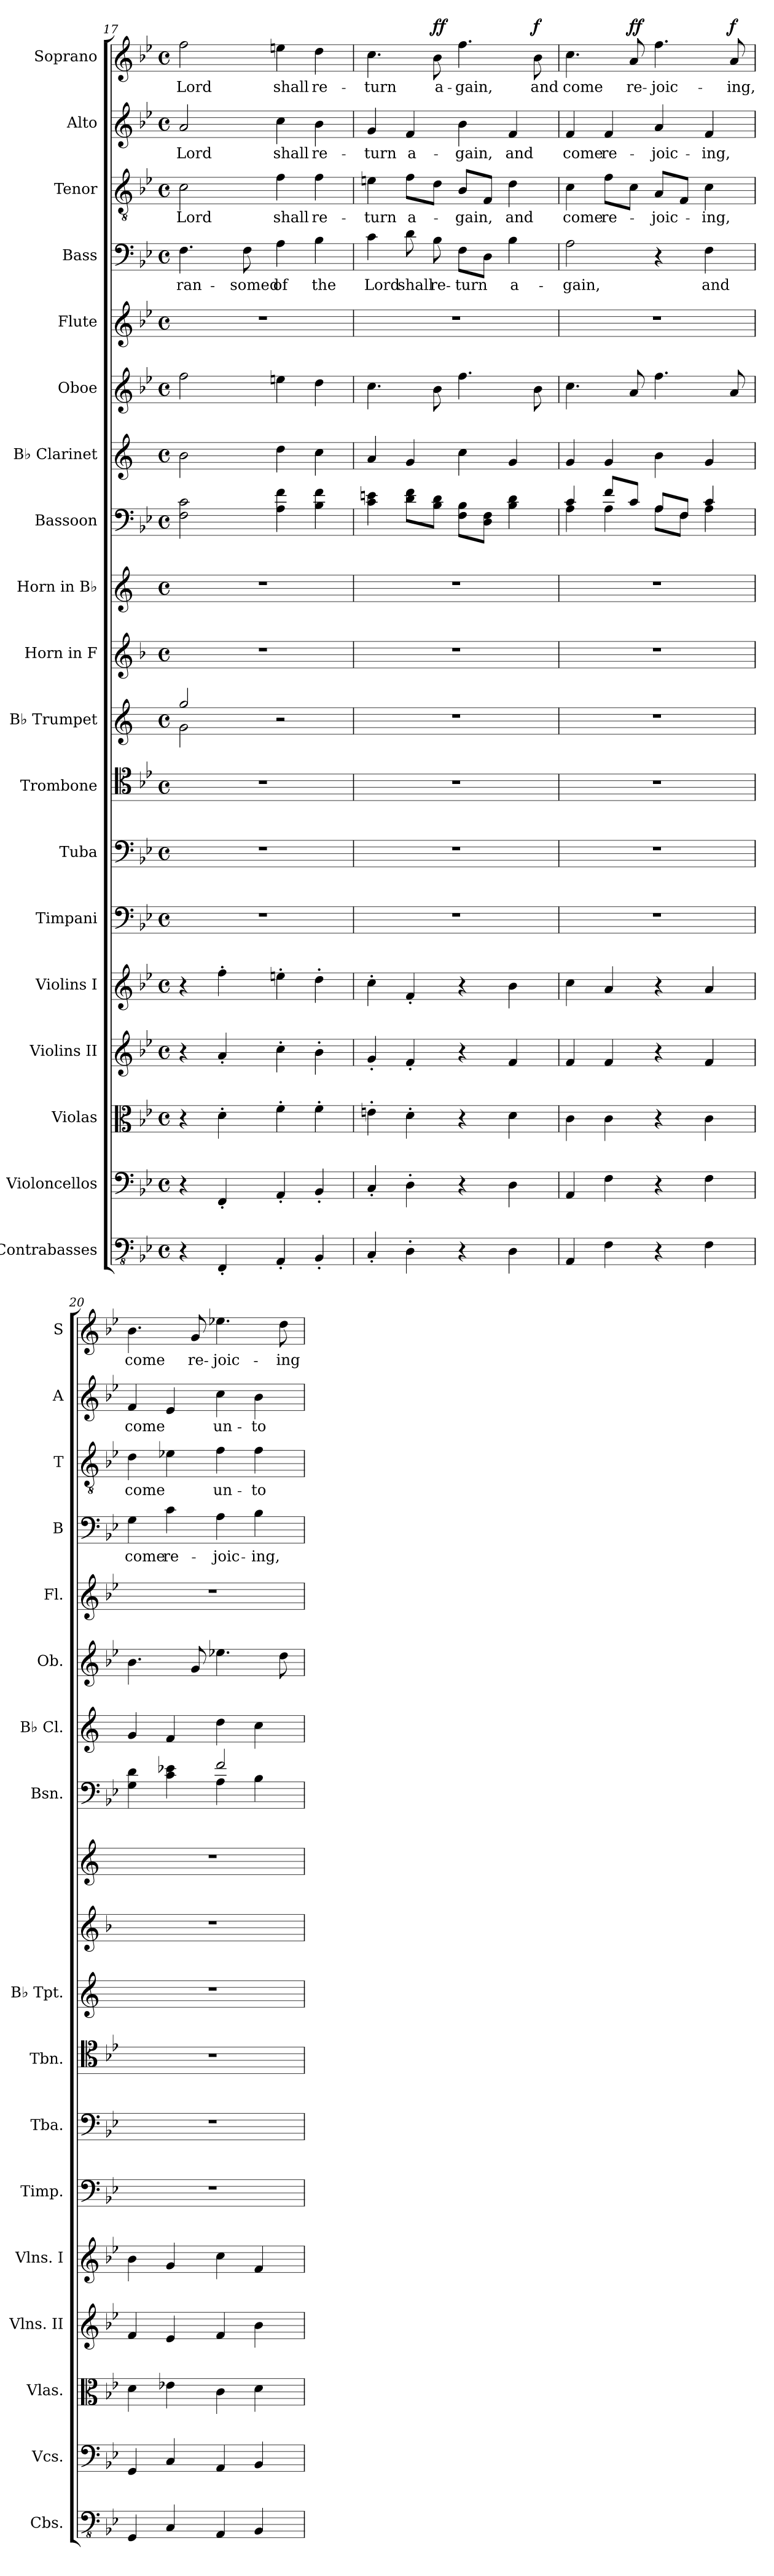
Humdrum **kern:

**kern	**kern	**kern	**kern	**kern	**kern	**kern	**kern	**kern	**kern	**kern	**kern	**kern	**kern	**kern	**kern	**text	**kern	**text	**kern	**text	**kern	**text	**dynam
*part19	*part18	*part17	*part16	*part15	*part14	*part13	*part12	*part11	*part10	*part9	*part8	*part7	*part6	*part5	*part4	*part4	*part3	*part3	*part2	*part2	*part1	*part1	*part1
*staff19	*staff18	*staff17	*staff16	*staff15	*staff14	*staff13	*staff12	*staff11	*staff10	*staff9	*staff8	*staff7	*staff6	*staff5	*staff4	*staff4	*staff3	*staff3	*staff2	*staff2	*staff1	*staff1	*staff1
*I"Contrabasses	*I"Violoncellos	*I"Violas	*I"Violins II	*I"Violins I	*I"Timpani	*I"Tuba	*I"Trombone	*I"B♭ Trumpet	*I"Horn in F	*I"Horn in B♭	*I"Bassoon	*I"B♭ Clarinet	*I"Oboe	*I"Flute	*I"Bass	*	*I"Tenor	*	*I"Alto	*	*I"Soprano	*	*
*I'Cbs.	*I'Vcs.	*I'Vlas.	*I'Vlns. II	*I'Vlns. I	*I'Timp.	*I'Tba.	*I'Tbn.	*I'B♭ Tpt.	*	*	*I'Bsn.	*I'B♭ Cl.	*I'Ob.	*I'Fl.	*I'B	*	*I'T	*	*I'A	*	*I'S	*	*
*clefFv4	*clefF4	*clefC3	*clefG2	*clefG2	*clefF4	*clefF4	*clefC4	*clefG2	*clefG2	*clefG2	*clefF4	*clefG2	*clefG2	*clefG2	*clefF4	*	*clefGv2	*	*clefG2	*	*clefG2	*	*
*	*	*	*	*	*	*	*	*ITrd1c2	*ITrd4c7	*ITrd1c2	*	*ITrd1c2	*	*	*	*	*	*	*	*	*	*	*
*k[b-e-]	*k[b-e-]	*k[b-e-]	*k[b-e-]	*k[b-e-]	*k[b-e-]	*k[b-e-]	*k[b-e-]	*k[b-e-]	*k[b-e-]	*k[b-e-]	*k[b-e-]	*k[b-e-]	*k[b-e-]	*k[b-e-]	*k[b-e-]	*	*k[b-e-]	*	*k[b-e-]	*	*k[b-e-]	*	*
*M4/4	*M4/4	*M4/4	*M4/4	*M4/4	*M4/4	*M4/4	*M4/4	*M4/4	*M4/4	*M4/4	*M4/4	*M4/4	*M4/4	*M4/4	*M4/4	*	*M4/4	*	*M4/4	*	*M4/4	*	*
*met(c)	*met(c)	*met(c)	*met(c)	*met(c)	*met(c)	*met(c)	*met(c)	*met(c)	*met(c)	*met(c)	*met(c)	*met(c)	*met(c)	*met(c)	*met(c)	*	*met(c)	*	*met(c)	*	*met(c)	*	*
=17	=17	=17	=17	=17	=17	=17	=17	=17	=17	=17	=17	=17	=17	=17	=17	=17	=17	=17	=17	=17	=17	=17	=17
*	*	*	*	*	*	*	*	*^	*	*	*	*	*	*	*	*	*	*	*	*	*	*	*
!	!	!	!	!	!	!	!	!	!	!	!	!	!	!	!	!	!LO:LY:b	!	!LO:LY:b	!	!LO:LY:b	!	!LO:LY:b	!
4r	4r	4r	4r	4r	1r	1r	1r	2ff/	2f\	1r	1r	2F\ 2c\	2a\	2ff\	1r	4.F\	ran-	2c\	Lord	2a/	Lord	2ff\	Lord	.
4FFF'/	4FF'/	4d'\	4a'/	4ff'\	.	.	.	.	.	.	.	.	.	.	.	.	.	.	.	.	.	.	.	.
!	!	!	!	!	!	!	!	!	!	!	!	!	!	!	!	!	!LO:LY:b	!	!	!	!	!	!	!
.	.	.	.	.	.	.	.	.	.	.	.	.	.	.	.	8F\	-somed	.	.	.	.	.	.	.
!	!	!	!	!	!	!	!	!	!	!	!	!	!	!	!	!	!LO:LY:b	!	!LO:LY:b	!	!LO:LY:b	!	!LO:LY:b	!
4AAA'/	4AA'/	4f'\	4cc'\	4een'\	.	.	.	2r	2ryy	.	.	4A\ 4f\	4cc\	4een\	.	4A\	of	4f\	shall	4cc\	shall	4een\	shall	.
!	!	!	!	!	!	!	!	!	!	!	!	!	!	!	!	!	!LO:LY:b	!	!LO:LY:b	!	!LO:LY:b	!	!LO:LY:b	!
4BBB-'/	4BB-'/	4f'\	4b-'\	4dd'\	.	.	.	.	.	.	.	4B-\ 4f\	4b-\	4dd\	.	4B-\	the	4f\	re-	4b-\	re-	4dd\	re-	.
*	*	*	*	*	*	*	*	*v	*v	*	*	*	*	*	*	*	*	*	*	*	*	*	*	*
!!LO:PB:g=z
=18	=18	=18	=18	=18	=18	=18	=18	=18	=18	=18	=18	=18	=18	=18	=18	=18	=18	=18	=18	=18	=18	=18	=18
!	!	!	!	!	!	!	!	!	!	!	!	!	!	!	!	!LO:LY:b	!	!LO:LY:b	!	!LO:LY:b	!	!LO:LY:b	!
4CC'/	4C'/	4en'\	4g'/	4cc'\	1r	1r	1r	1r	1r	1r	4c\ 4en\	4g/	4.cc\	1r	4c\	Lord	4en\	-turn	4g/	-turn	4.cc\	-turn	.
!	!	!	!	!	!	!	!	!	!	!	!	!	!	!	!	!LO:LY:b	!	!LO:LY:b	!	!LO:LY:b	!	!	!
4DD'\	4D'\	4d'\	4f'/	4f'/	.	.	.	.	.	.	8d\ 8f\L	4f/	.	.	8d\	shall	8f\L	a-	4f/	a-	.	.	.
!	!	!	!	!	!	!	!	!	!	!	!	!	!	!	!	!LO:LY:b	!	!	!	!	!	!LO:LY:b	!LO:DY:a
.	.	.	.	.	.	.	.	.	.	.	8B-\ 8d\J	.	8b-\	.	8B-\	re-	8d\J	.	.	.	8b-\	a-	ff
!	!	!	!	!	!	!	!	!	!	!	!	!	!	!	!	!LO:LY:b	!	!LO:LY:b	!	!LO:LY:b	!	!LO:LY:b	!
4r	4r	4r	4r	4r	.	.	.	.	.	.	8F\ 8B-\L	4b-\	4.ff\	.	8F\L	-turn	8B-/L	-gain,	4b-\	-gain,	4.ff\	-gain,	.
.	.	.	.	.	.	.	.	.	.	.	8D\ 8F\J	.	.	.	8D\J	.	8F/J	.	.	.	.	.	.
!	!	!	!	!	!	!	!	!	!	!	!	!	!	!	!	!LO:LY:b	!	!LO:LY:b	!	!LO:LY:b	!	!	!
4DD\	4D\	4d\	4f/	4b-\	.	.	.	.	.	.	4B-\ 4d\	4f/	.	.	4B-\	a-	4d\	and	4f/	and	.	.	.
!	!	!	!	!	!	!	!	!	!	!	!	!	!	!	!	!	!	!	!	!	!	!LO:LY:b	!LO:DY:a
.	.	.	.	.	.	.	.	.	.	.	.	.	8b-\	.	.	.	.	.	.	.	8b-\	and	f
=19	=19	=19	=19	=19	=19	=19	=19	=19	=19	=19	=19	=19	=19	=19	=19	=19	=19	=19	=19	=19	=19	=19	=19
*	*	*	*	*	*	*	*	*	*	*	*^	*	*	*	*	*	*	*	*	*	*	*	*
!	!	!	!	!	!	!	!	!	!	!	!	!	!	!	!	!	!LO:LY:b	!	!LO:LY:b	!	!LO:LY:b	!	!LO:LY:b	!
4AAA/	4AA/	4c\	4f/	4cc\	1r	1r	1r	1r	1r	1r	4c/	4A\	4f/	4.cc\	1r	2A\	-gain,	4c\	come	4f/	come	4.cc\	come	.
!	!	!	!	!	!	!	!	!	!	!	!	!	!	!	!	!	!	!	!LO:LY:b	!	!LO:LY:b	!	!	!
4FF\	4F\	4c\	4f/	4a/	.	.	.	.	.	.	8f/L	4A\	4f/	.	.	.	.	8f\L	re-	4f/	re-	.	.	.
!	!	!	!	!	!	!	!	!	!	!	!	!	!	!	!	!	!	!	!	!	!	!	!LO:LY:b	!LO:DY:a
.	.	.	.	.	.	.	.	.	.	.	8c/J	.	.	8a/	.	.	.	8c\J	.	.	.	8a/	re-	ff
!	!	!	!	!	!	!	!	!	!	!	!	!	!	!	!	!	!	!	!LO:LY:b	!	!LO:LY:b	!	!LO:LY:b	!
4r	4r	4r	4r	4r	.	.	.	.	.	.	8A/L	8A\L	4a\	4.ff\	.	4r	.	8A/L	-joic-	4a/	-joic-	4.ff\	-joic-	.
.	.	.	.	.	.	.	.	.	.	.	8F/J	8F\J	.	.	.	.	.	8F/J	.	.	.	.	.	.
!	!	!	!	!	!	!	!	!	!	!	!	!	!	!	!	!	!LO:LY:b	!	!LO:LY:b	!	!LO:LY:b	!	!	!
4FF\	4F\	4c\	4f/	4a/	.	.	.	.	.	.	4c/	4A\	4f/	.	.	4F\	and	4c\	-ing,	4f/	-ing,	.	.	.
!	!	!	!	!	!	!	!	!	!	!	!	!	!	!	!	!	!	!	!	!	!	!	!LO:LY:b	!LO:DY:a
.	.	.	.	.	.	.	.	.	.	.	.	.	.	8a/	.	.	.	.	.	.	.	8a/	-ing,	f
=20	=20	=20	=20	=20	=20	=20	=20	=20	=20	=20	=20	=20	=20	=20	=20	=20	=20	=20	=20	=20	=20	=20	=20	=20
!	!	!	!	!	!	!	!	!	!	!	!	!	!	!	!	!	!LO:LY:b	!	!LO:LY:b	!	!LO:LY:b	!	!LO:LY:b	!
4GGG/	4GG/	4d\	4f/	4b-\	1r	1r	1r	1r	1r	1r	4G\ 4d\	2rBByy	4f/	4.b-\	1r	4G\	come	4d\	come	4f/	come	4.b-\	come	.
!	!	!	!	!	!	!	!	!	!	!	!	!	!	!	!	!	!LO:LY:b	!	!	!	!	!	!	!
4CC/	4C/	4e-X\	4e-/	4g/	.	.	.	.	.	.	4c\ 4e-X\	.	4e-/	.	.	4c\	re-	4e-X\	.	4e-/	.	.	.	.
!	!	!	!	!	!	!	!	!	!	!	!	!	!	!	!	!	!	!	!	!	!	!	!LO:LY:b	!
.	.	.	.	.	.	.	.	.	.	.	.	.	.	8g/	.	.	.	.	.	.	.	8g/	re-	.
!	!	!	!	!	!	!	!	!	!	!	!	!	!	!	!	!	!LO:LY:b	!	!LO:LY:b	!	!LO:LY:b	!	!LO:LY:b	!
4AAA/	4AA/	4c\	4f/	4cc\	.	.	.	.	.	.	2f/	4A\	4cc\	4.ee-X\	.	4A\	-joic-	4f\	un-	4cc\	un-	4.ee-X\	-joic-	.
!	!	!	!	!	!	!	!	!	!	!	!	!	!	!	!	!	!LO:LY:b	!	!LO:LY:b	!	!LO:LY:b	!	!	!
4BBB-/	4BB-/	4d\	4b-\	4f/	.	.	.	.	.	.	.	4B-\	4b-\	.	.	4B-\	-ing,	4f\	-to	4b-\	-to	.	.	.
!	!	!	!	!	!	!	!	!	!	!	!	!	!	!	!	!	!	!	!	!	!	!	!LO:LY:b	!
.	.	.	.	.	.	.	.	.	.	.	.	.	.	8dd\	.	.	.	.	.	.	.	8dd\	-ing	.
*	*	*	*	*	*	*	*	*	*	*	*v	*v	*	*	*	*	*	*	*	*	*	*	*	*
=	=	=	=	=	=	=	=	=	=	=	=	=	=	=	=	=	=	=	=	=	=	=	=
*-	*-	*-	*-	*-	*-	*-	*-	*-	*-	*-	*-	*-	*-	*-	*-	*-	*-	*-	*-	*-	*-	*-	*-
